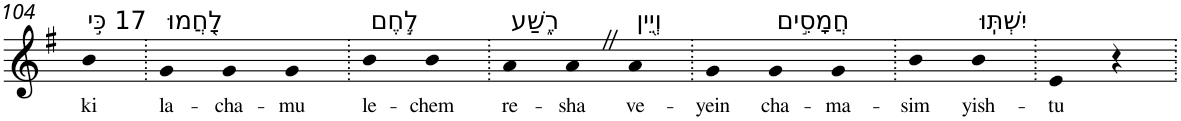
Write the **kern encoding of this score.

**kern	**text
*part1	*part1
*staff1	*staff1
*I"Piano	*
*I'Pno	*
!!LO:PB:g=z
*clefG2	*
*k[f#]	*
*G:	*
=104	=104
!LO:TX:a:t=17 כִּ֣י	!
!	!LO:LY:b
4b	ki
=105.	=105.
!LO:TX:a:t=לָ֭חֲמוּ	!
!	!LO:LY:b
4g	la-
!	!LO:LY:b
4g	-cha-
!	!LO:LY:b
4g	-mu
=106.	=106.
!LO:TX:a:t=לֶ֣חֶם	!
!	!LO:LY:b
4b	le-
!	!LO:LY:b
4b	-chem
=107.	=107.
!LO:TX:a:t=רֶ֑שַׁע	!
!	!LO:LY:b
4a	re-
!	!LO:LY:b
4aZ	-sha
!LO:TX:a:t=וְיֵ֖ין	!
!	!LO:LY:b
4a	ve-
=108.	=108.
!	!LO:LY:b
4g	-yein
!LO:TX:a:t=חֲמָסִ֣ים	!
!	!LO:LY:b
4g	cha-
!	!LO:LY:b
4g	-ma-
=109.	=109.
!	!LO:LY:b
4b	-sim
!LO:TX:a:t=יִשְׁתּֽוּ	!
!	!LO:LY:b
4b	yish-
=110.	=110.
!	!LO:LY:b
4e	-tu
4r	.
=.	=.
*-	*-
